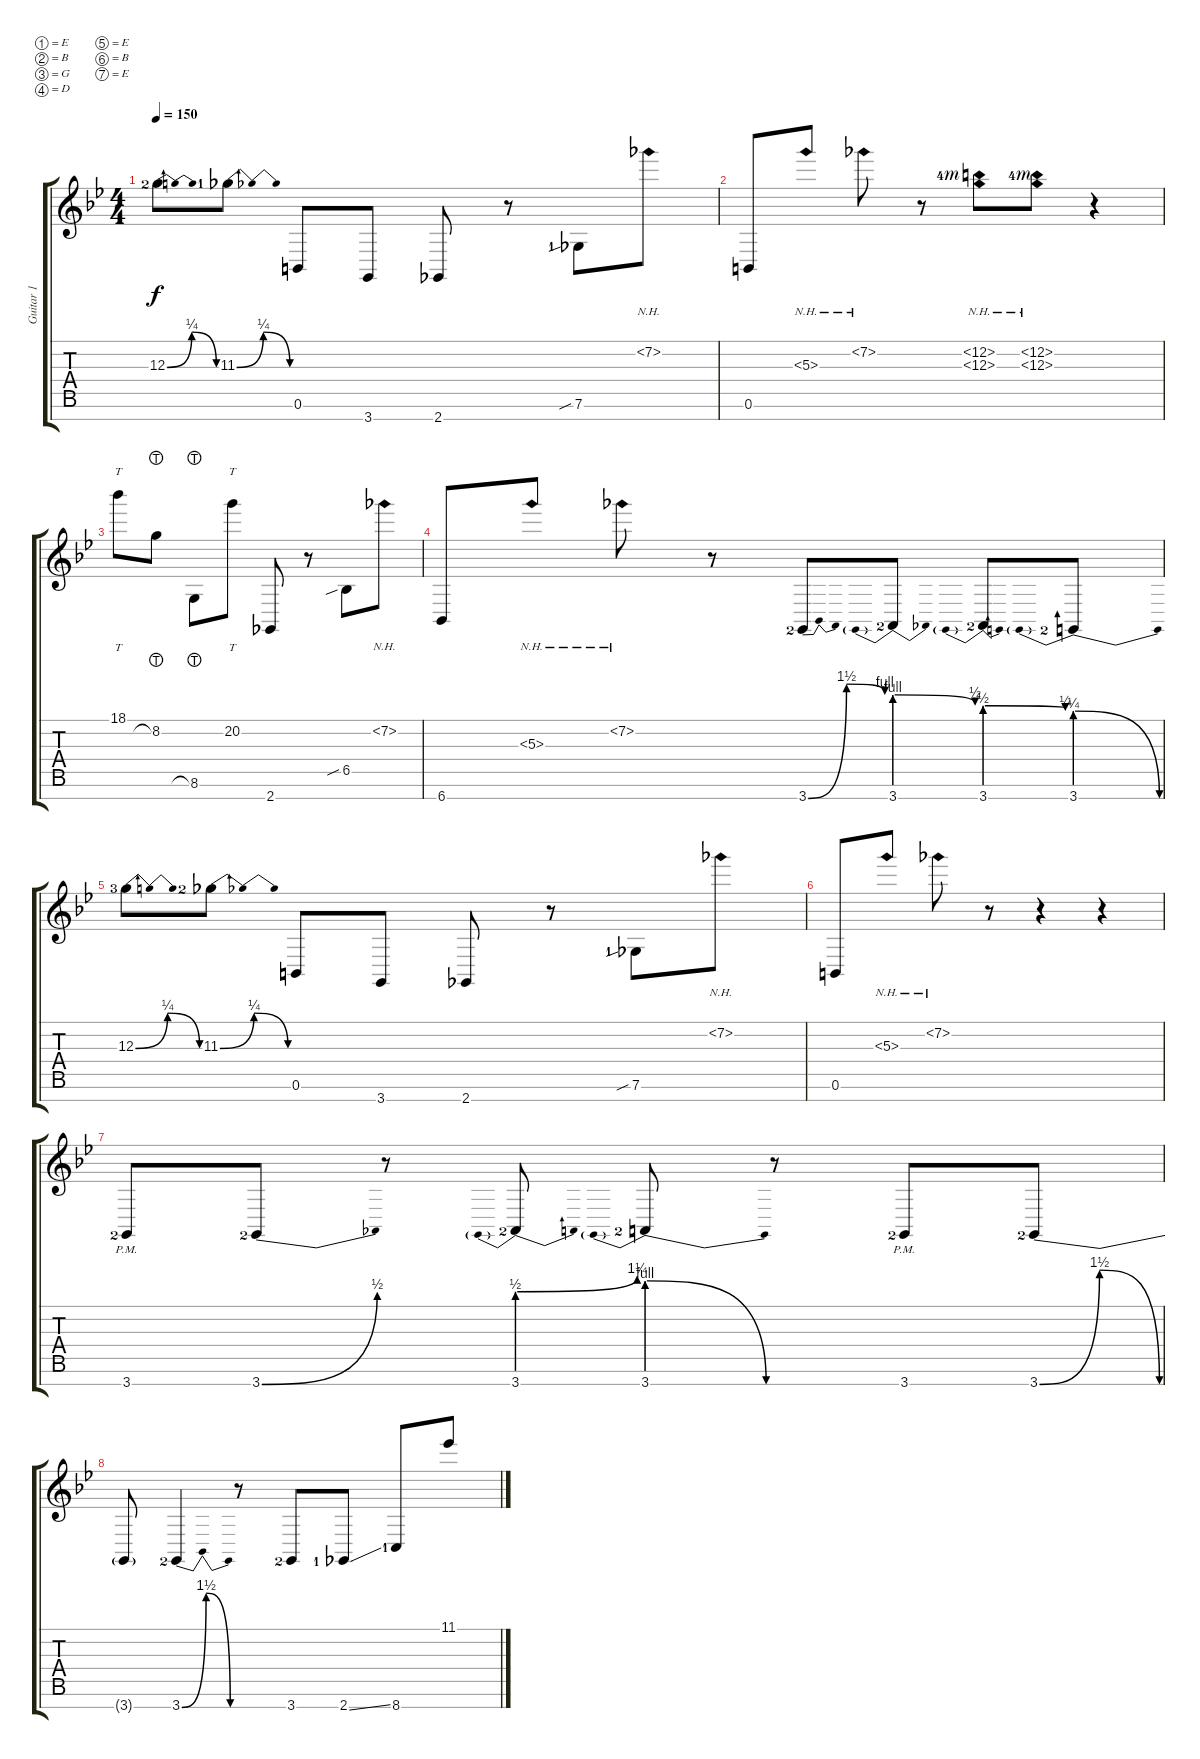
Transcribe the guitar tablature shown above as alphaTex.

\bracketExtendMode groupsimilarinstruments
\otherSystemsTrackNameOrientation horizontal
\track ("Guitar" "Guitar 1") {instrument distortionguitar}
\staff {score tabs}
\tuning (E4 B3 G3 D3 E2 B1 E1)
\ts (4 4)
\tempo 150
\clef g2
\ks bb
12.3{be (bendrelease 0 0 10.799999999999999 1 20.4 1 30 0) lf 3 acc forcenatural}.8{dy f beam Down} 11.3{be (bendrelease 0 0 10.2 1 20.4 1 30 0) lf 2 acc b}.8{beam Down} 0.6{acc forcenatural}.8{beam Up} 3.7{acc forcenatural}.8{beam Up} 2.7{acc b}.8{beam Up} r.8{beam Up} 7.6{sib lf 2 acc b}.8{beam Down} 7.2{nh acc b}.8{beam Down} |
0.6{acc forcenatural}.8{beam Up} 5.3{nh acc forcenatural}.8{beam Up} 7.2{nh acc b}.8{beam Down} r.8{beam Down} (12.2{nh lf 5 rf 3 acc forcenatural} 12.3{nh acc forcenatural}).8{beam Down} (12.2{nh lf 5 rf 3 acc forcenatural} 12.3{nh acc forcenatural}).8{beam Down} r.4{beam Down} |
18.1{acc b}.8{tt beam Down} 8.2{lht acc forcenatural}.8{beam Down} 8.6{lht acc forcenatural}.8{beam Down} 20.2{acc forcenatural}.8{tt beam Down} 2.7{acc b}.8{beam Up} r.8{beam Up} 6.5{sib acc b}.8{beam Down} 7.2{nh acc b}.8{beam Down} |
6.7{acc b}.8{beam Up} 5.3{nh acc forcenatural}.8{beam Up} 7.2{nh acc b}.8{beam Down} r.8{beam Down} 3.7{be (bendrelease 0 0 16.8 6 17.4 6 59.4 4) lf 3 acc forcenatural}.8{beam Up} 3.7{be (prebendrelease 0 4 59.4 2) lf 3}.8{beam Up} 3.7{be (prebendrelease 0 2 59.4 1) lf 3}.8{beam Up} 3.7{be (prebendrelease 0 1 59.4 0) lf 3 acc forcenatural}.8{beam Up} |
12.3{be (bendrelease 0 0 10.799999999999999 1 20.4 1 30 0) lf 4 acc forcenatural}.8{beam Down} 11.3{be (bendrelease 0 0 10.2 1 20.4 1 30 0) lf 3 acc b}.8{beam Down} 0.6{acc forcenatural}.8{beam Up} 3.7{acc forcenatural}.8{beam Up} 2.7{acc b}.8{beam Up} r.8{beam Up} 7.6{sib lf 2 acc b}.8{beam Down} 7.2{nh acc b}.8{beam Down} |
0.6{acc forcenatural}.8{beam Up} 5.3{nh acc forcenatural}.8{beam Up} 7.2{nh acc b}.8{beam Down} r.8{beam Down} r.4{beam Down} r.4{beam Down} |
3.7{pm lf 3 acc forcenatural}.8{beam Up} 3.7{be (bend 0 0 59.4 2) lf 3 acc forcenatural}.8{beam Up} r.8{beam Up} 3.7{be (prebendbend 0 2 60 5) lf 3}.8{beam Up} 3.7{be (prebendrelease 0 4 59.4 0) lf 3}.8{beam Up} r.8{beam Up} 3.7{pm lf 3 acc forcenatural}.8{beam Up} 3.7{be (bendrelease 0 0 10.799999999999999 6 10.799999999999999 6 47.4 0) lf 3 acc forcenatural}.8{beam Up} |
3.7{t acc forcenatural}.8{beam Up} 3.7{be (bendrelease 0 0 10.2 6 10.799999999999999 6 60 0) lf 3 acc forcenatural}.4{beam Up} r.8{beam Up} 3.7{lf 3 acc forcenatural}.8{beam Up} 2.7{ss lf 2 acc b}.8{beam Up} 8.7{lf 2 acc forcenatural}.8{beam Up} 11.1{acc b}.8{beam Up}
